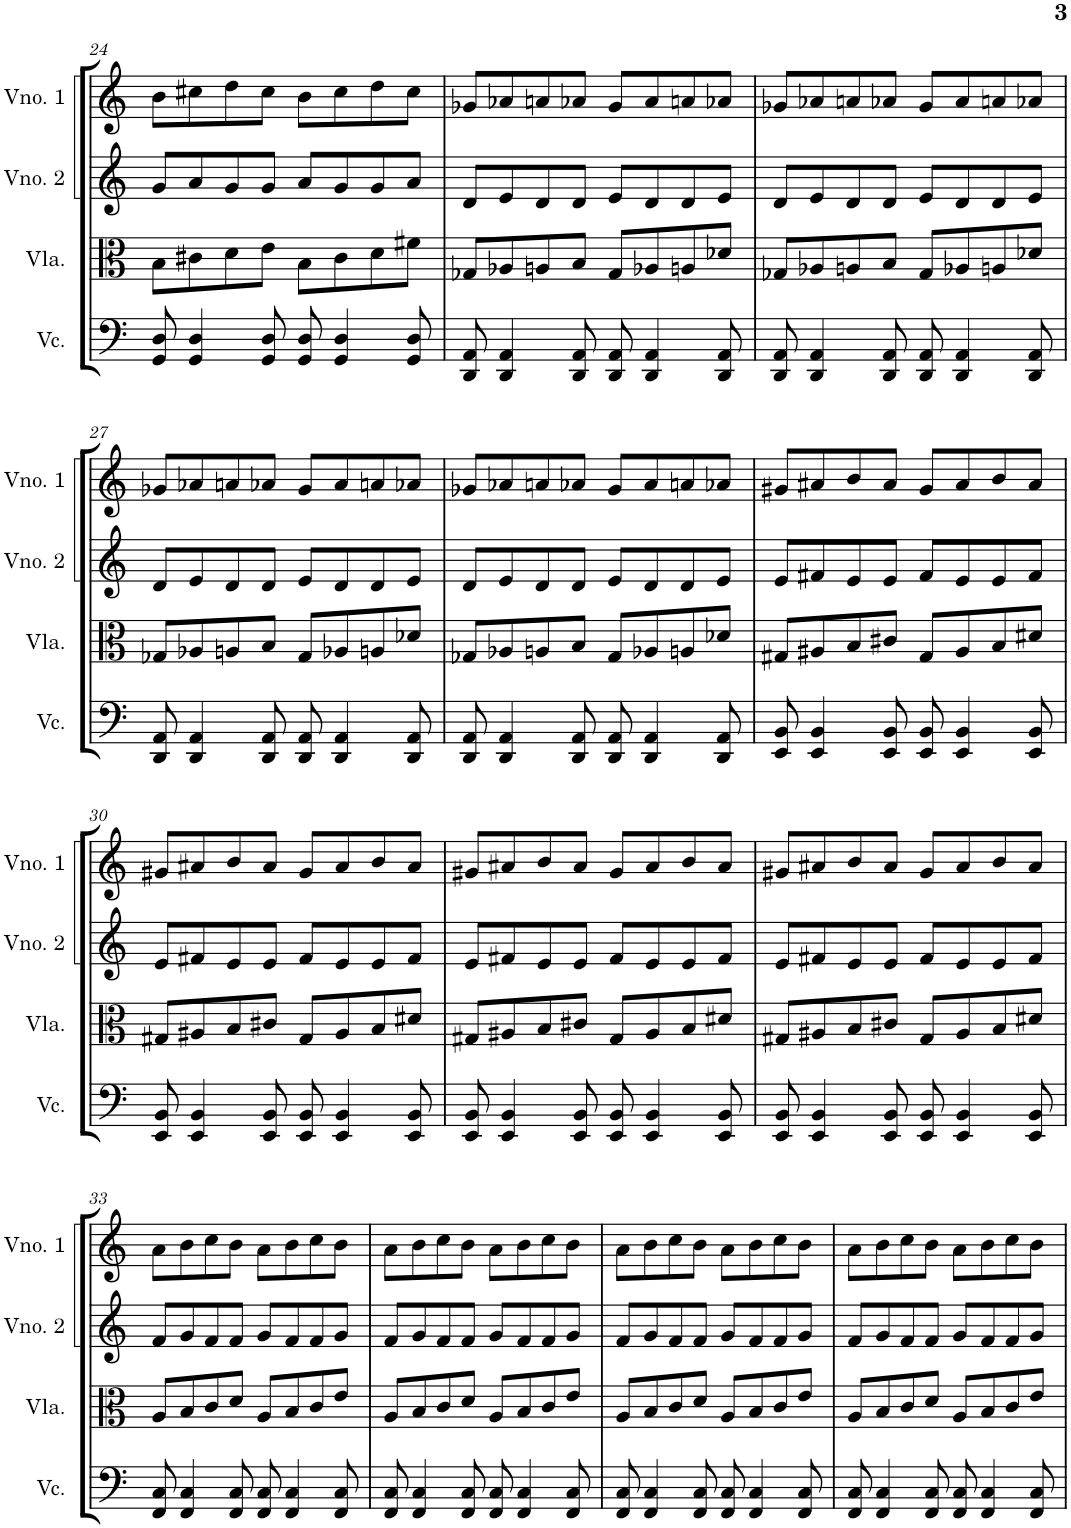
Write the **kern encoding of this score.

**kern	**kern	**kern	**kern
*part4	*part3	*part2	*part1
*staff4	*staff3	*staff2	*staff1
*I"Violoncelo	*I"Viola	*I"Violino 2	*I"Violino 1
*I'Vc.	*I'Vla.	*I'Vno. 2	*I'Vno. 1
!!LO:PB:g=z
*clefF4	*clefC3	*clefG2	*clefG2
*k[]	*k[]	*k[]	*k[]
*M4/4	*M4/4	*M4/4	*M4/4
=24	=24	=24	=24
8GG/ 8D/	8B\L	8g/L	8b\L
4GG/ 4D/	8c#X\	8a/	8cc#X\
.	8d\	8g/	8dd\
8GG/ 8D/	8e\J	8g/J	8cc#\J
8GG/ 8D/	8B\L	8a/L	8b\L
4GG/ 4D/	8c#\	8g/	8cc#\
.	8d\	8g/	8dd\
8GG/ 8D/	8f#X\J	8a/J	8cc#\J
=25	=25	=25	=25
8DD/ 8AA/	8G-X/L	8d/L	8g-X/L
4DD/ 4AA/	8A-X/	8e/	8a-X/
.	8An/	8d/	8an/
8DD/ 8AA/	8B/J	8d/J	8a-X/J
8DD/ 8AA/	8G-/L	8e/L	8g-/L
4DD/ 4AA/	8A-X/	8d/	8a-/
.	8An/	8d/	8an/
8DD/ 8AA/	8d-X/J	8e/J	8a-X/J
=26	=26	=26	=26
8DD/ 8AA/	8G-X/L	8d/L	8g-X/L
4DD/ 4AA/	8A-X/	8e/	8a-X/
.	8An/	8d/	8an/
8DD/ 8AA/	8B/J	8d/J	8a-X/J
8DD/ 8AA/	8G-/L	8e/L	8g-/L
4DD/ 4AA/	8A-X/	8d/	8a-/
.	8An/	8d/	8an/
8DD/ 8AA/	8d-X/J	8e/J	8a-X/J
!!LO:LB:g=z
=27	=27	=27	=27
8DD/ 8AA/	8G-X/L	8d/L	8g-X/L
4DD/ 4AA/	8A-X/	8e/	8a-X/
.	8An/	8d/	8an/
8DD/ 8AA/	8B/J	8d/J	8a-X/J
8DD/ 8AA/	8G-/L	8e/L	8g-/L
4DD/ 4AA/	8A-X/	8d/	8a-/
.	8An/	8d/	8an/
8DD/ 8AA/	8d-X/J	8e/J	8a-X/J
=28	=28	=28	=28
8DD/ 8AA/	8G-X/L	8d/L	8g-X/L
4DD/ 4AA/	8A-X/	8e/	8a-X/
.	8An/	8d/	8an/
8DD/ 8AA/	8B/J	8d/J	8a-X/J
8DD/ 8AA/	8G-/L	8e/L	8g-/L
4DD/ 4AA/	8A-X/	8d/	8a-/
.	8An/	8d/	8an/
8DD/ 8AA/	8d-X/J	8e/J	8a-X/J
=29	=29	=29	=29
8EE/ 8BB/	8G#X/L	8e/L	8g#X/L
4EE/ 4BB/	8A#X/	8f#X/	8a#X/
.	8B/	8e/	8b/
8EE/ 8BB/	8c#X/J	8e/J	8a#/J
8EE/ 8BB/	8G#/L	8f#/L	8g#/L
4EE/ 4BB/	8A#/	8e/	8a#/
.	8B/	8e/	8b/
8EE/ 8BB/	8d#X/J	8f#/J	8a#/J
!!LO:LB:g=z
=30	=30	=30	=30
8EE/ 8BB/	8G#X/L	8e/L	8g#X/L
4EE/ 4BB/	8A#X/	8f#X/	8a#X/
.	8B/	8e/	8b/
8EE/ 8BB/	8c#X/J	8e/J	8a#/J
8EE/ 8BB/	8G#/L	8f#/L	8g#/L
4EE/ 4BB/	8A#/	8e/	8a#/
.	8B/	8e/	8b/
8EE/ 8BB/	8d#X/J	8f#/J	8a#/J
=31	=31	=31	=31
8EE/ 8BB/	8G#X/L	8e/L	8g#X/L
4EE/ 4BB/	8A#X/	8f#X/	8a#X/
.	8B/	8e/	8b/
8EE/ 8BB/	8c#X/J	8e/J	8a#/J
8EE/ 8BB/	8G#/L	8f#/L	8g#/L
4EE/ 4BB/	8A#/	8e/	8a#/
.	8B/	8e/	8b/
8EE/ 8BB/	8d#X/J	8f#/J	8a#/J
=32	=32	=32	=32
8EE/ 8BB/	8G#X/L	8e/L	8g#X/L
4EE/ 4BB/	8A#X/	8f#X/	8a#X/
.	8B/	8e/	8b/
8EE/ 8BB/	8c#X/J	8e/J	8a#/J
8EE/ 8BB/	8G#/L	8f#/L	8g#/L
4EE/ 4BB/	8A#/	8e/	8a#/
.	8B/	8e/	8b/
8EE/ 8BB/	8d#X/J	8f#/J	8a#/J
!!LO:LB:g=z
=33	=33	=33	=33
8FF/ 8C/	8A/L	8f/L	8a\L
4FF/ 4C/	8B/	8g/	8b\
.	8c/	8f/	8cc\
8FF/ 8C/	8d/J	8f/J	8b\J
8FF/ 8C/	8A/L	8g/L	8a\L
4FF/ 4C/	8B/	8f/	8b\
.	8c/	8f/	8cc\
8FF/ 8C/	8e/J	8g/J	8b\J
=34	=34	=34	=34
8FF/ 8C/	8A/L	8f/L	8a\L
4FF/ 4C/	8B/	8g/	8b\
.	8c/	8f/	8cc\
8FF/ 8C/	8d/J	8f/J	8b\J
8FF/ 8C/	8A/L	8g/L	8a\L
4FF/ 4C/	8B/	8f/	8b\
.	8c/	8f/	8cc\
8FF/ 8C/	8e/J	8g/J	8b\J
=35	=35	=35	=35
8FF/ 8C/	8A/L	8f/L	8a\L
4FF/ 4C/	8B/	8g/	8b\
.	8c/	8f/	8cc\
8FF/ 8C/	8d/J	8f/J	8b\J
8FF/ 8C/	8A/L	8g/L	8a\L
4FF/ 4C/	8B/	8f/	8b\
.	8c/	8f/	8cc\
8FF/ 8C/	8e/J	8g/J	8b\J
=36	=36	=36	=36
8FF/ 8C/	8A/L	8f/L	8a\L
4FF/ 4C/	8B/	8g/	8b\
.	8c/	8f/	8cc\
8FF/ 8C/	8d/J	8f/J	8b\J
8FF/ 8C/	8A/L	8g/L	8a\L
4FF/ 4C/	8B/	8f/	8b\
.	8c/	8f/	8cc\
8FF/ 8C/	8e/J	8g/J	8b\J
=	=	=	=
*-	*-	*-	*-
